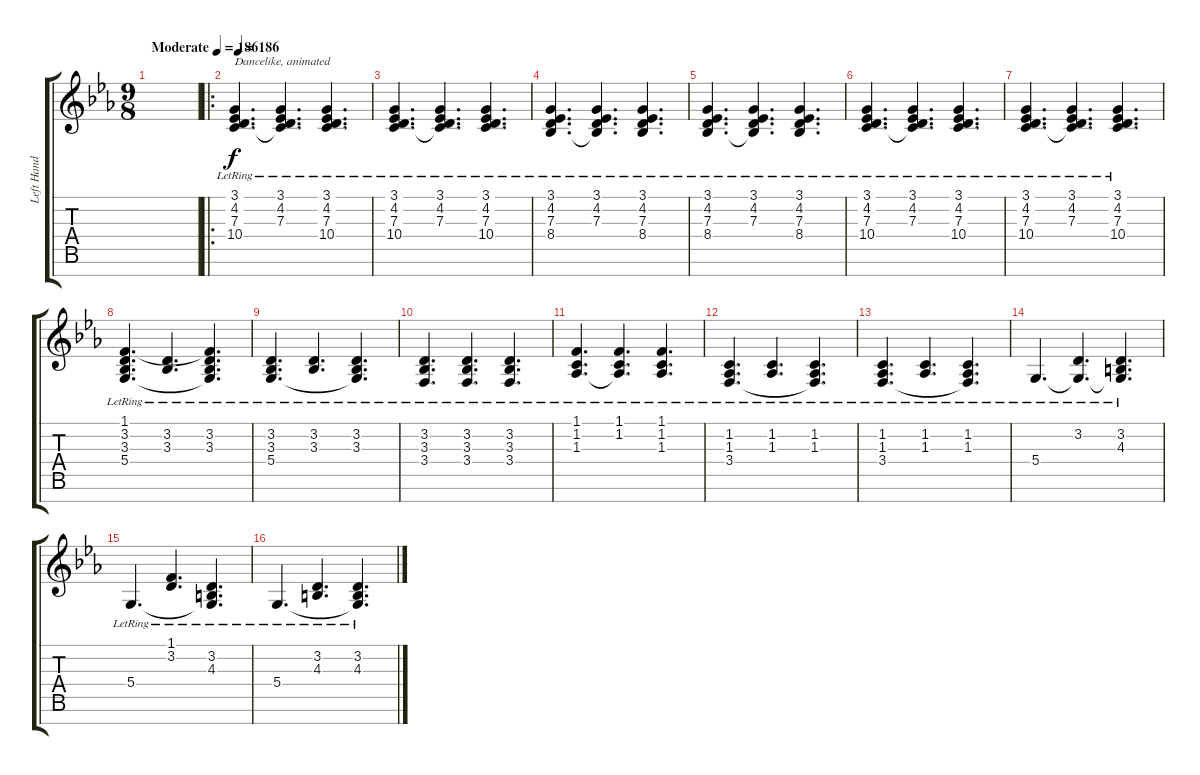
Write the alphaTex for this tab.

\track ("Left Hand" "Left Hand") {instrument acousticgrandpiano}
\staff {score tabs}
\tuning (E4 B3 G3 D3 A2 E2 B1) {hide}
\ts (9 8)
\tempo (186 "Moderate")
\clef g2
\ks eb
|
\ro
\tempo 186
(3.1{lr} 4.2{lr} 7.3{lr} 10.4{lr}).4{d txt "Dancelike, animated"} (3.1{lr} 4.2{lr} 7.3{lr} 10.4{t}).4{d} (3.1{lr} 4.2{lr} 7.3{lr} 10.4{lr}).4{d} |
(3.1{lr} 4.2{lr} 7.3{lr} 10.4{lr}).4{d} (3.1{lr} 4.2{lr} 7.3{lr} 10.4{t}).4{d} (3.1{lr} 4.2{lr} 7.3{lr} 10.4{lr}).4{d} |
(3.1{lr} 4.2{lr} 7.3{lr} 8.4{lr}).4{d} (3.1{lr} 4.2{lr} 7.3{lr} 8.4{t}).4{d} (3.1{lr} 4.2{lr} 7.3{lr} 8.4{lr}).4{d} |
(3.1{lr} 4.2{lr} 7.3{lr} 8.4{lr}).4{d} (3.1{lr} 4.2{lr} 7.3{lr} 8.4{t}).4{d} (3.1{lr} 4.2{lr} 7.3{lr} 8.4{lr}).4{d} |
(3.1{lr} 4.2{lr} 7.3{lr} 10.4{lr}).4{d} (3.1{lr} 4.2{lr} 7.3{lr} 10.4{t}).4{d} (3.1{lr} 4.2{lr} 7.3{lr} 10.4{lr}).4{d} |
(3.1{lr} 4.2{lr} 7.3{lr} 10.4{lr}).4{d} (3.1{lr} 4.2{lr} 7.3{lr} 10.4{t}).4{d} (3.1{lr} 4.2{lr} 7.3{lr} 10.4{lr}).4{d} |
(1.1{lr} 3.2{lr} 3.3{lr} 5.4{lr}).4{d} (3.2{lr} 3.3{lr}).4{d} (1.1{t} 3.2{lr} 3.3{lr} 5.4{t}).4{d} |
(3.2{lr} 3.3{lr} 5.4{lr}).4{d} (3.2{lr} 3.3{lr}).4{d} (3.2{lr} 3.3{lr} 5.4{t}).4{d} |
(3.2{lr} 3.3{lr} 3.4{lr}).4{d} (3.2{lr} 3.3{lr} 3.4{lr}).4{d} (3.2{lr} 3.3{lr} 3.4{lr}).4{d} |
(1.1{lr} 1.2{lr} 1.3{lr}).4{d} (1.1{lr} 1.2{lr} 1.3{t}).4{d} (1.1{lr} 1.2{lr} 1.3{lr}).4{d} |
(1.2{lr} 1.3{lr} 3.4{lr}).4{d} (1.2{lr} 1.3{lr}).4{d} (1.2{lr} 1.3{lr} 3.4{t}).4{d} |
(1.2{lr} 1.3{lr} 3.4{lr}).4{d} (1.2{lr} 1.3{lr}).4{d} (1.2{lr} 1.3{lr} 3.4{t}).4{d} |
5.4{lr}.4{d} (3.2{lr} 5.4{t}).4{d} (3.2{lr} 4.3{lr} 5.4{t}).4{d} |
5.4{lr}.4{d} (1.1{lr} 3.2{lr}).4{d} (3.2{lr} 4.3 5.4{t}).4{d} |
5.4{lr}.4{d} (3.2{lr} 4.3{lr}).4{d} (3.2{lr} 4.3{lr} 5.4{t}).4{d}
